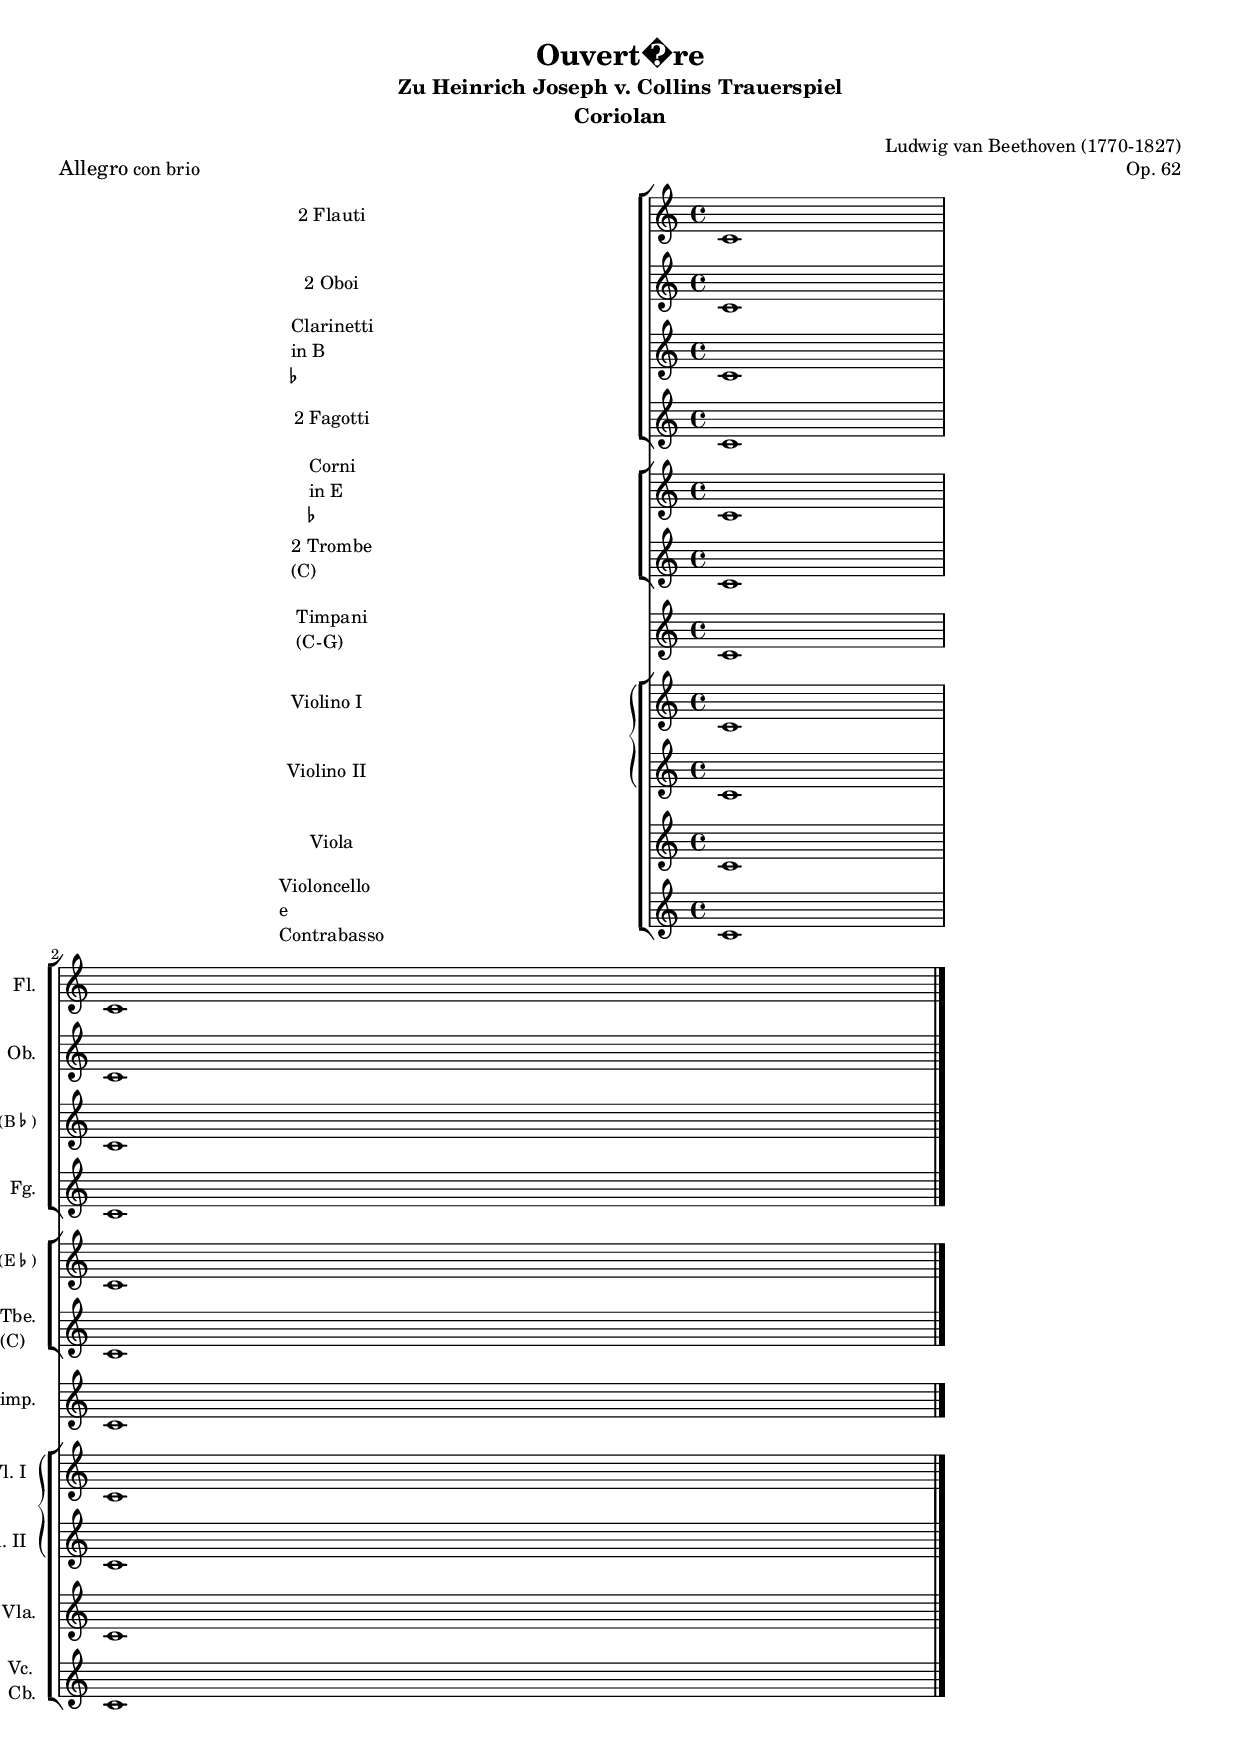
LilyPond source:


\version "2.3.8"


% Ugh, we need to override some LaTeX titling stuff
\header {
  title =	"Ouvert�re"
  subtitle =	"Zu Heinrich Joseph v. Collins Trauerspiel"
  subsubtitle =	\markup { \large \bold "Coriolan" }
  opus = "Op. 62"
  piece = \markup { \large Allegro con brio }
  composer = 	 "Ludwig van Beethoven (1770-1827)"

texidoc = "@cindex Orchestra Score
@cindex Coriolan Score
In an orchestral score (Beethoven's Coriolan overture), there are 
different instrument groups, and some of the instruments may be
transposed. Instruments are indicated either with a long or short name.
" }

#(set-global-staff-size 16)

raisedFlat = \markup { \raise #0.4 \smaller \smaller \flat  }



flauti =  \relative c' {
  \set Staff.instrument = #"2 Flauti"
  \set Staff.instr = #"Fl."
  \time 4/4
  c1 
  \break c
%  \break c
%  \break c
  \bar"|."
}

oboi =  \relative c' {
  \set Staff.instrument = #"2 Oboi"
  \set Staff.instr = #"Ob."
  c1 c
}

clarinetti =  \relative c' {
    \set Staff.instrument = \markup { \column < "Clarinetti" { "in B" \raisedFlat } > }
    \set Staff.instr = \markup { \smaller  { "Cl(B" \raisedFlat ")" } }

  c1 c
}

fagotti =  \relative c' {
  \set Staff.instrument = #"2 Fagotti"
  \set Staff.instr = #"Fg."
  c1 c
}

corni =  \relative c' {
    \set Staff.instrument = \markup { \column < "Corni" { "in E" \raisedFlat } > }
    \set Staff.instr = \markup { \smaller  { "Cor(E" \raisedFlat ")" } }

  c1 c
}

trombe =  \relative c' {
  \set Staff.instrument = \markup \column < "2 Trombe" "(C)" >
  \set Staff.instr = \markup \column <  "Tbe." "(C)" >

  c1 c
}

timpani =  \relative c' {
  \set Staff.instrument = \markup \column < "Timpani" "(C-G)" >
  \set Staff.instr = #"Timp."

  c1 c
}

violinoI =  \relative c' {
  \set Staff.instrument = #"Violino I  "
  \set Staff.instr = #"Vl. I  "
  c1 c
}

violinoII =  \relative c' {
  \set Staff.instrument = #"Violino II  "
  \set Staff.instr = #"Vl. II  "
  c1 c
}

viola =  \relative c' {
  \set Staff.instrument = #"Viola"
  \set Staff.instr = #"Vla."
  c1 c 
  %c
}

violoncello =  \relative c' {
  \set Staff.instrument = \markup \column < "Violoncello" "e" "Contrabasso" >
  \set Staff.instr = \markup \column <  "Vc." "Cb." >
  c1 c
}


#(set-global-staff-size 16)
\score {
  << 
    \context StaffGroup ="legni" << 
      \context Staff ="flauti" \flauti
      \context Staff ="oboi" \oboi
      \context Staff ="clarinetti" \clarinetti 
      \context Staff ="fagotti" \fagotti 
    >>
    \context StaffGroup ="ottoni" <<
      \context Staff ="corni" \corni
      \context Staff ="trombe" \trombe
    >>
    \context StaffGroup ="timpani" <<
      \context Staff ="timpani" \timpani
     { 
       \skip 1 
       % Hmm: this forces a staff-bracket, that's good!
       % However, I can't find where is decided on staff-bracket yes/no
     }
    >>
    \context StaffGroup ="archi" <<
      \context GrandStaff ="violini" <<
        \context Staff ="violinoI" \violinoI
        \context Staff ="violinoII" \violinoII
      >>
      \context Staff ="viola" \viola
      \context Staff ="violoncello" \violoncello
    >>
  >>
  \paper {
      indent=100.0\mm
      linewidth=150.0\mm
      \context {
	  \RemoveEmptyStaffContext
      }
      \context {
	  \Score
	  \override TimeSignature #'style = #'C
      }
  }
}


